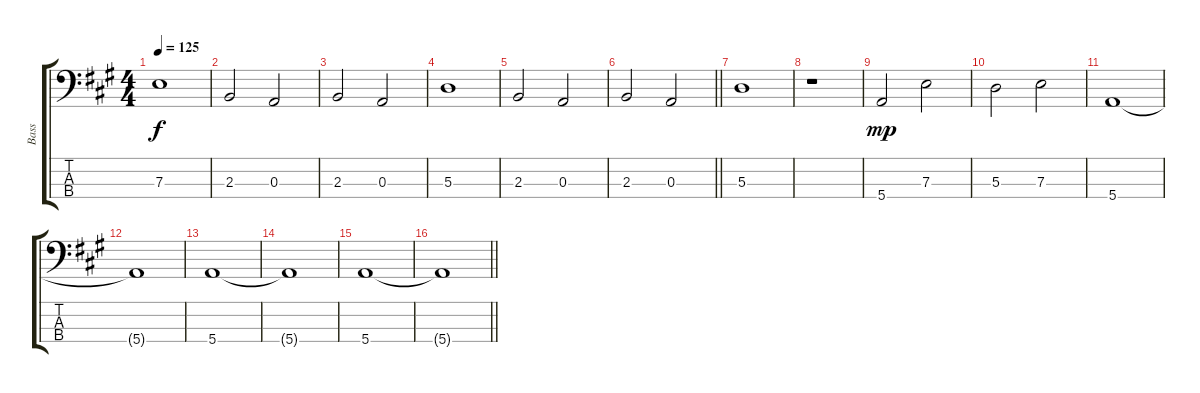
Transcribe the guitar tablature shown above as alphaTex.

\track ("Bass" "Bass") {instrument fretlessbass}
\staff {score tabs}
\tuning (G2 D2 A1 E1) {hide}
\ts (4 4)
\tempo 125
\clef f4
\ks a
7.3.1{dy f} |
2.3.2 0.3.2 |
2.3.2 0.3.2 |
5.3.1 |
2.3.2 0.3.2 |
\barLineRight lightlight
2.3.2 0.3.2 |
5.3.1 |
r.1 |
5.4.2{dy mp} 7.3.2 |
5.3.2 7.3.2 |
5.4.1 |
5.4{t}.1 |
5.4.1 |
5.4{t}.1 |
5.4.1 |
\barLineRight lightlight
5.4{t}.1
